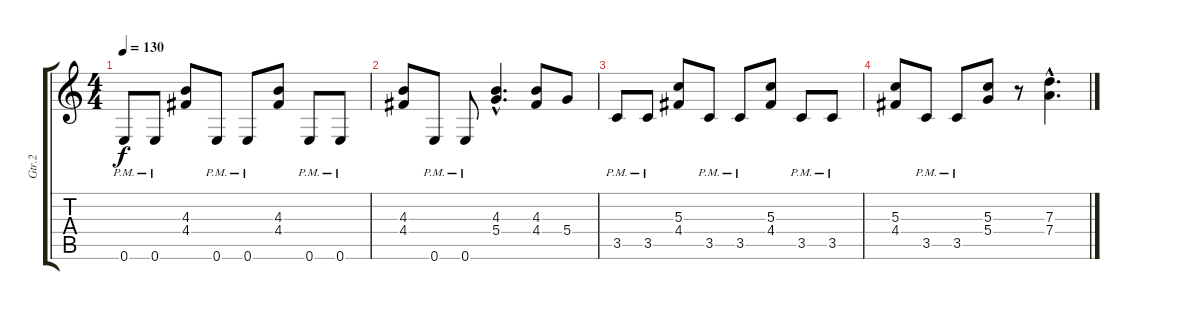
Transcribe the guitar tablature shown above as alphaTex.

\track ("Gtr.2" "Gtr.2") {instrument overdrivenguitar}
\staff {score tabs}
\tuning (E4 B3 G3 D3 A2 E2) {hide}
\ts (4 4)
\tempo 130
\clef g2
\ks c
0.6{pm}.8{dy f} 0.6{pm}.8 (4.3 4.4).8 0.6{pm}.8 0.6{pm}.8 (4.3 4.4).8 0.6{pm}.8 0.6{pm}.8 |
(4.3 4.4).8 0.6{pm}.8 0.6{pm}.8 (4.3{hac} 5.4{hac}).4{d} (4.3 4.4).8 5.4.8 |
3.5{pm}.8 3.5{pm}.8 (5.3 4.4).8 3.5{pm}.8 3.5{pm}.8 (5.3 4.4).8 3.5{pm}.8 3.5{pm}.8 |
(5.3 4.4).8 3.5{pm}.8 3.5{pm}.8 (5.3 5.4).8 r.8 (7.3{hac} 7.4{hac}).4{d}
